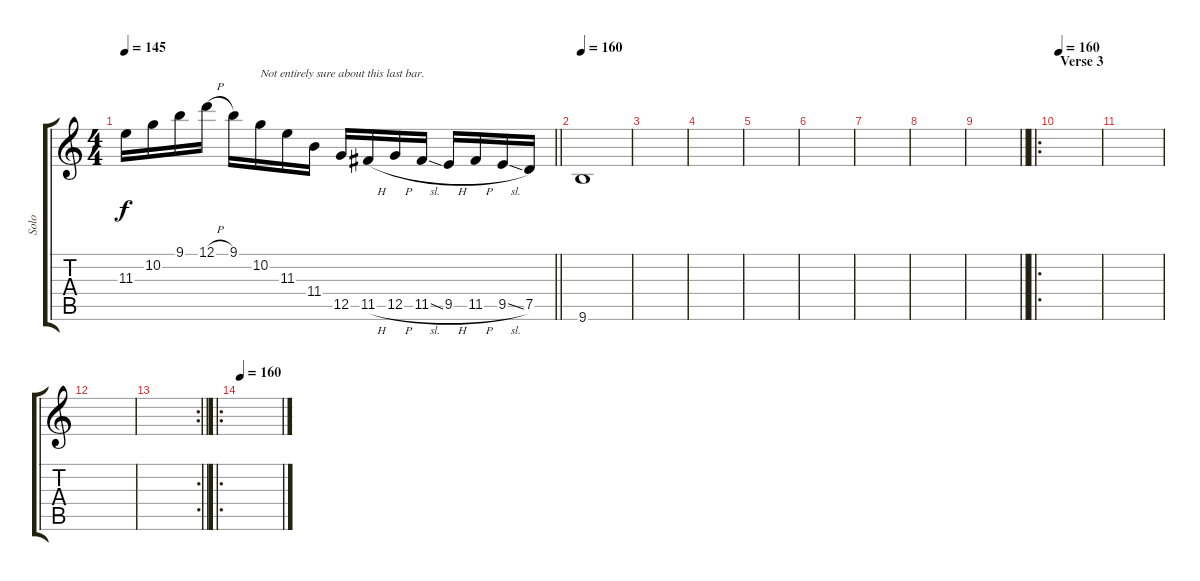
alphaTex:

\track ("Solo" "Solo") {instrument distortionguitar}
\staff {score tabs}
\tuning (D4 A3 F3 C3 G2 D2) {hide}
\ts (4 4)
\tempo 145
\clef g2
\barLineRight lightlight
\ks c
11.3.16{dy f} 10.2.16 9.1.16 12.1{h}.16 9.1.16 10.2.16{txt "Not entirely sure about this last bar."} 11.3.16 11.4.16 12.5.16 11.5{h}.16 12.5{h}.16 11.5{sl}.16 9.5{h}.16 11.5{h}.16 9.5{sl}.16 7.5.16 |
\section ("" "")
\tempo 160
9.6.1 |
|
|
|
|
|
|
\barLineRight lightlight
|
\ro
\section ("" "Verse 3")
\tempo 160
|
|
|
\rc 2
\barLineRight lightlight
|
\ro
\section ("" "")
\tempo 160
